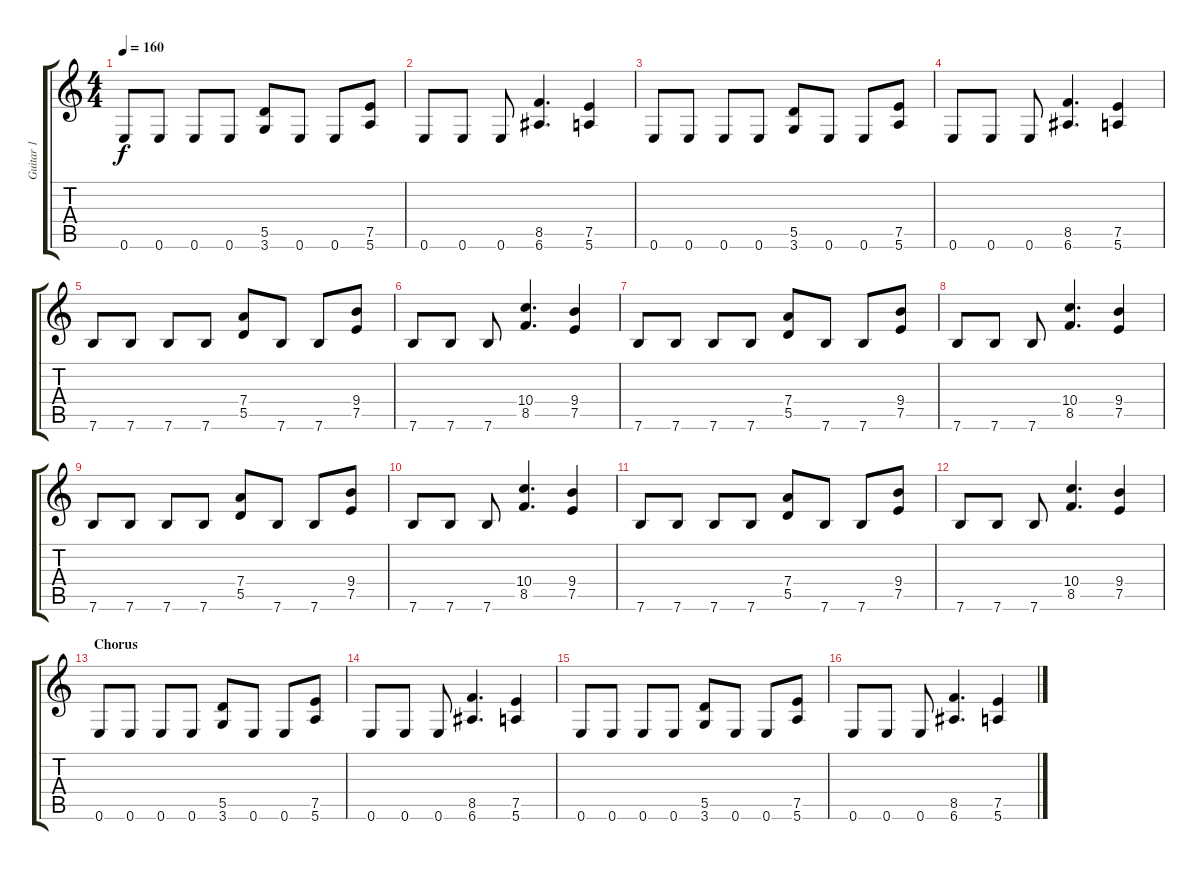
\track ("Guitar 1" "Guitar 1") {instrument distortionguitar}
\staff {score tabs}
\tuning (E4 B3 G3 D3 A2 E2) {hide}
\ts (4 4)
\tempo 160
\clef g2
\ks c
0.6.8{dy f} 0.6.8 0.6.8 0.6.8 (5.5 3.6).8 0.6.8 0.6.8 (7.5 5.6).8 |
0.6.8 0.6.8 0.6.8 (8.5 6.6).4{d} (7.5 5.6).4 |
0.6.8 0.6.8 0.6.8 0.6.8 (5.5 3.6).8 0.6.8 0.6.8 (7.5 5.6).8 |
0.6.8 0.6.8 0.6.8 (8.5 6.6).4{d} (7.5 5.6).4 |
7.6.8 7.6.8 7.6.8 7.6.8 (7.4 5.5).8 7.6.8 7.6.8 (9.4 7.5).8 |
7.6.8 7.6.8 7.6.8 (10.4 8.5).4{d} (9.4 7.5).4 |
7.6.8 7.6.8 7.6.8 7.6.8 (7.4 5.5).8 7.6.8 7.6.8 (9.4 7.5).8 |
7.6.8 7.6.8 7.6.8 (10.4 8.5).4{d} (9.4 7.5).4 |
7.6.8 7.6.8 7.6.8 7.6.8 (7.4 5.5).8 7.6.8 7.6.8 (9.4 7.5).8 |
7.6.8 7.6.8 7.6.8 (10.4 8.5).4{d} (9.4 7.5).4 |
7.6.8 7.6.8 7.6.8 7.6.8 (7.4 5.5).8 7.6.8 7.6.8 (9.4 7.5).8 |
7.6.8 7.6.8 7.6.8 (10.4 8.5).4{d} (9.4 7.5).4 |
\section ("" "Chorus")
0.6.8 0.6.8 0.6.8 0.6.8 (5.5 3.6).8 0.6.8 0.6.8 (7.5 5.6).8 |
0.6.8 0.6.8 0.6.8 (8.5 6.6).4{d} (7.5 5.6).4 |
0.6.8 0.6.8 0.6.8 0.6.8 (5.5 3.6).8 0.6.8 0.6.8 (7.5 5.6).8 |
0.6.8 0.6.8 0.6.8 (8.5 6.6).4{d} (7.5 5.6).4
